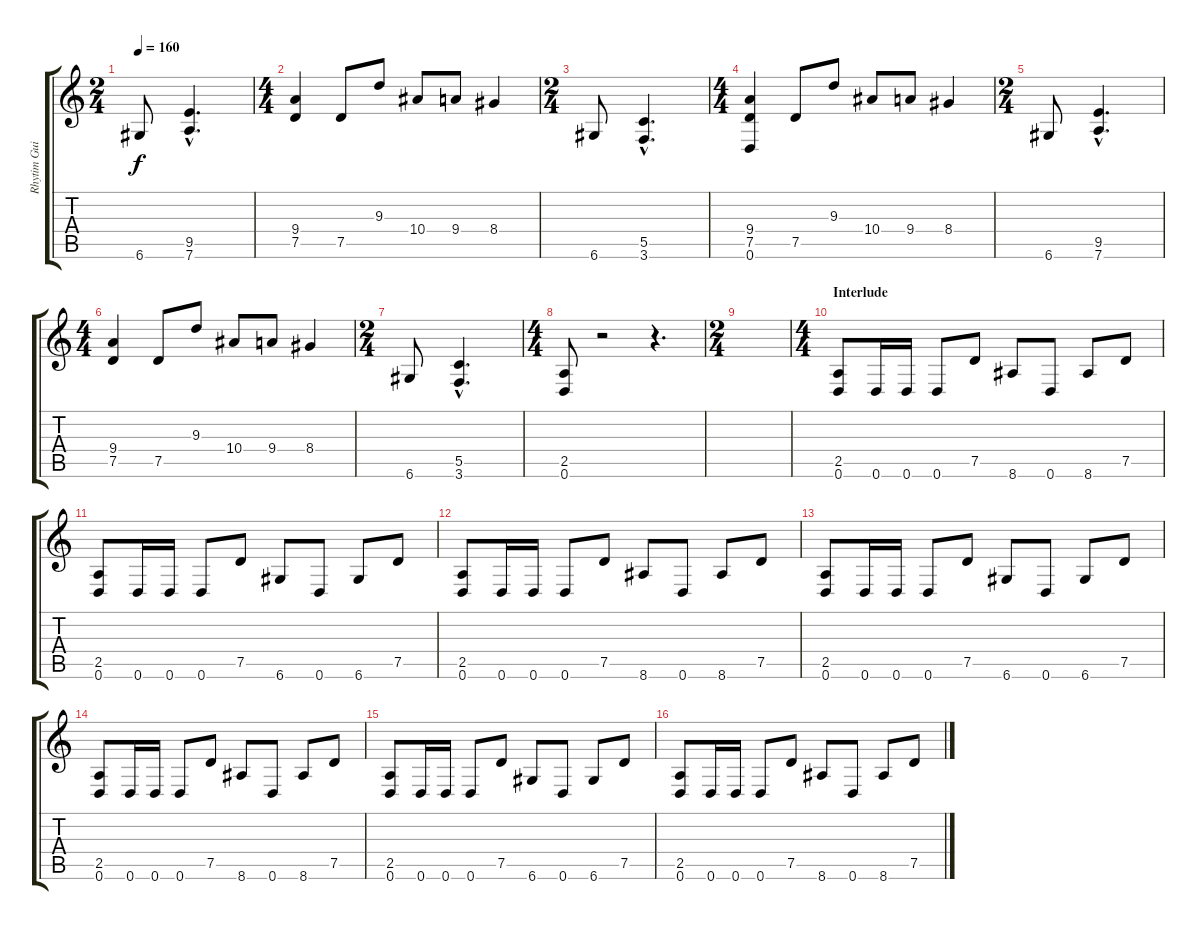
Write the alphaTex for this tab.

\track ("Rhytim Guitar" "Rhytim Gui") {instrument distortionguitar}
\staff {score tabs}
\tuning (D4 A3 F3 C3 G2 D2) {hide}
\ts (2 4)
\tempo 160
\clef g2
\ks c
6.6.8{dy f} (9.5{hac} 7.6{hac}).4{d} |
\ts (4 4)
(9.4 7.5).4 7.5.8 9.3.8 10.4.8 9.4.8 8.4.4 |
\ts (2 4)
6.6.8 (5.5{hac} 3.6{hac}).4{d} |
\ts (4 4)
(9.4 7.5 0.6).4 7.5.8 9.3.8 10.4.8 9.4.8 8.4.4 |
\ts (2 4)
6.6.8 (9.5{hac} 7.6{hac}).4{d} |
\ts (4 4)
(9.4 7.5).4 7.5.8 9.3.8 10.4.8 9.4.8 8.4.4 |
\ts (2 4)
6.6.8 (5.5{hac} 3.6{hac}).4{d} |
\ts (4 4)
(2.5 0.6).8 r.2 r.4{d} |
\ts (2 4)
|
\ts (4 4)
\section ("" "Interlude")
(2.5 0.6).8 0.6.16 0.6.16 0.6.8 7.5.8 8.6.8 0.6.8 8.6.8 7.5.8 |
(2.5 0.6).8 0.6.16 0.6.16 0.6.8 7.5.8 6.6.8 0.6.8 6.6.8 7.5.8 |
(2.5 0.6).8 0.6.16 0.6.16 0.6.8 7.5.8 8.6.8 0.6.8 8.6.8 7.5.8 |
(2.5 0.6).8 0.6.16 0.6.16 0.6.8 7.5.8 6.6.8 0.6.8 6.6.8 7.5.8 |
(2.5 0.6).8 0.6.16 0.6.16 0.6.8 7.5.8 8.6.8 0.6.8 8.6.8 7.5.8 |
(2.5 0.6).8 0.6.16 0.6.16 0.6.8 7.5.8 6.6.8 0.6.8 6.6.8 7.5.8 |
(2.5 0.6).8 0.6.16 0.6.16 0.6.8 7.5.8 8.6.8 0.6.8 8.6.8 7.5.8
